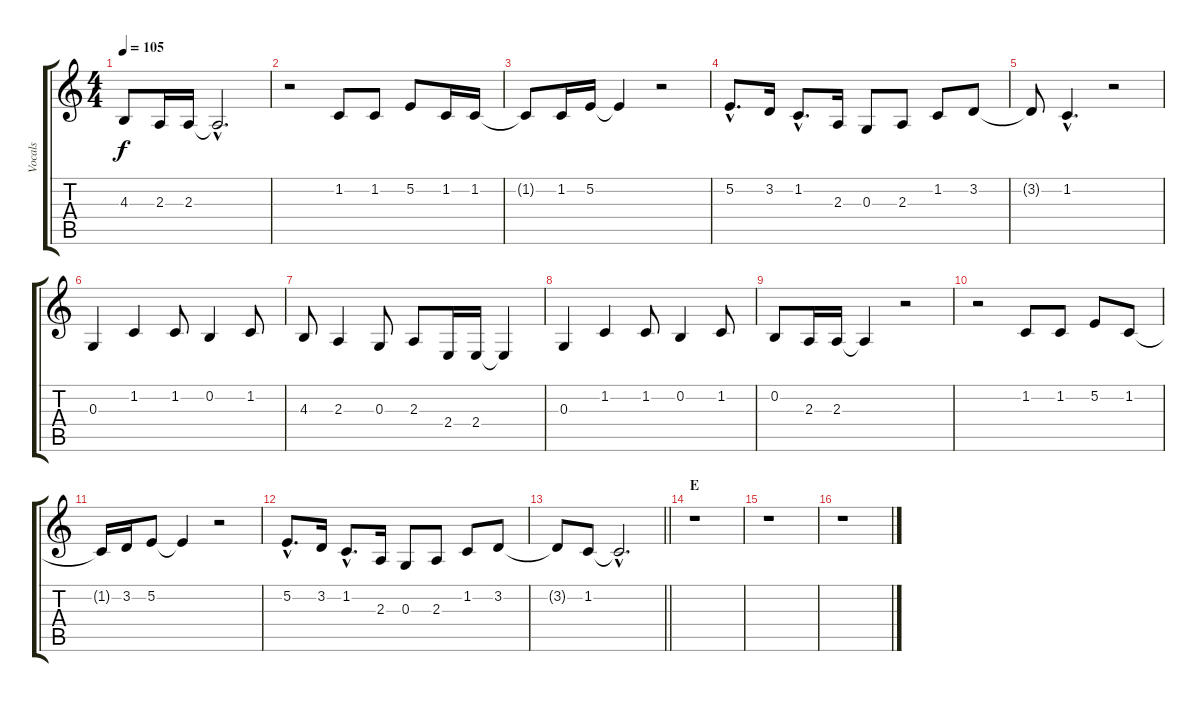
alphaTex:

\track ("Vocals" "Vocals") {instrument altosax}
\staff {score tabs}
\tuning (E4 B3 G3 D3 A2 E2) {hide}
\ts (4 4)
\tempo 105
\clef g2
\ks c
4.3.8{dy f} 2.3.16 2.3.16 2.3{hac t}.2{d} |
r.2 1.2.8 1.2.8 5.2.8 1.2.16 1.2.16 |
1.2{t}.8 1.2.16 5.2.16 5.2{t}.4 r.2 |
5.2{hac}.8{d} 3.2.16 1.2{hac}.8{d} 2.3.16 0.3.8 2.3.8 1.2.8 3.2.8 |
3.2{t}.8 1.2{hac}.4{d} r.2 |
0.3.4 1.2.4 1.2.8 0.2.4 1.2.8 |
4.3.8 2.3.4 0.3.8 2.3.8 2.4.16 2.4.16 2.4{t}.4 |
0.3.4 1.2.4 1.2.8 0.2.4 1.2.8 |
0.2.8 2.3.16 2.3.16 2.3{t}.4 r.2 |
r.2 1.2.8 1.2.8 5.2.8 1.2.8 |
1.2{t}.16 3.2.16 5.2.8 5.2{t}.4 r.2 |
5.2{hac}.8{d} 3.2.16 1.2{hac}.8{d} 2.3.16 0.3.8 2.3.8 1.2.8 3.2.8 |
\barLineRight lightlight
3.2{t}.8 1.2.8 1.2{hac t}.2{d} |
\section ("" "E")
r.1 |
r.1 |
r.1
